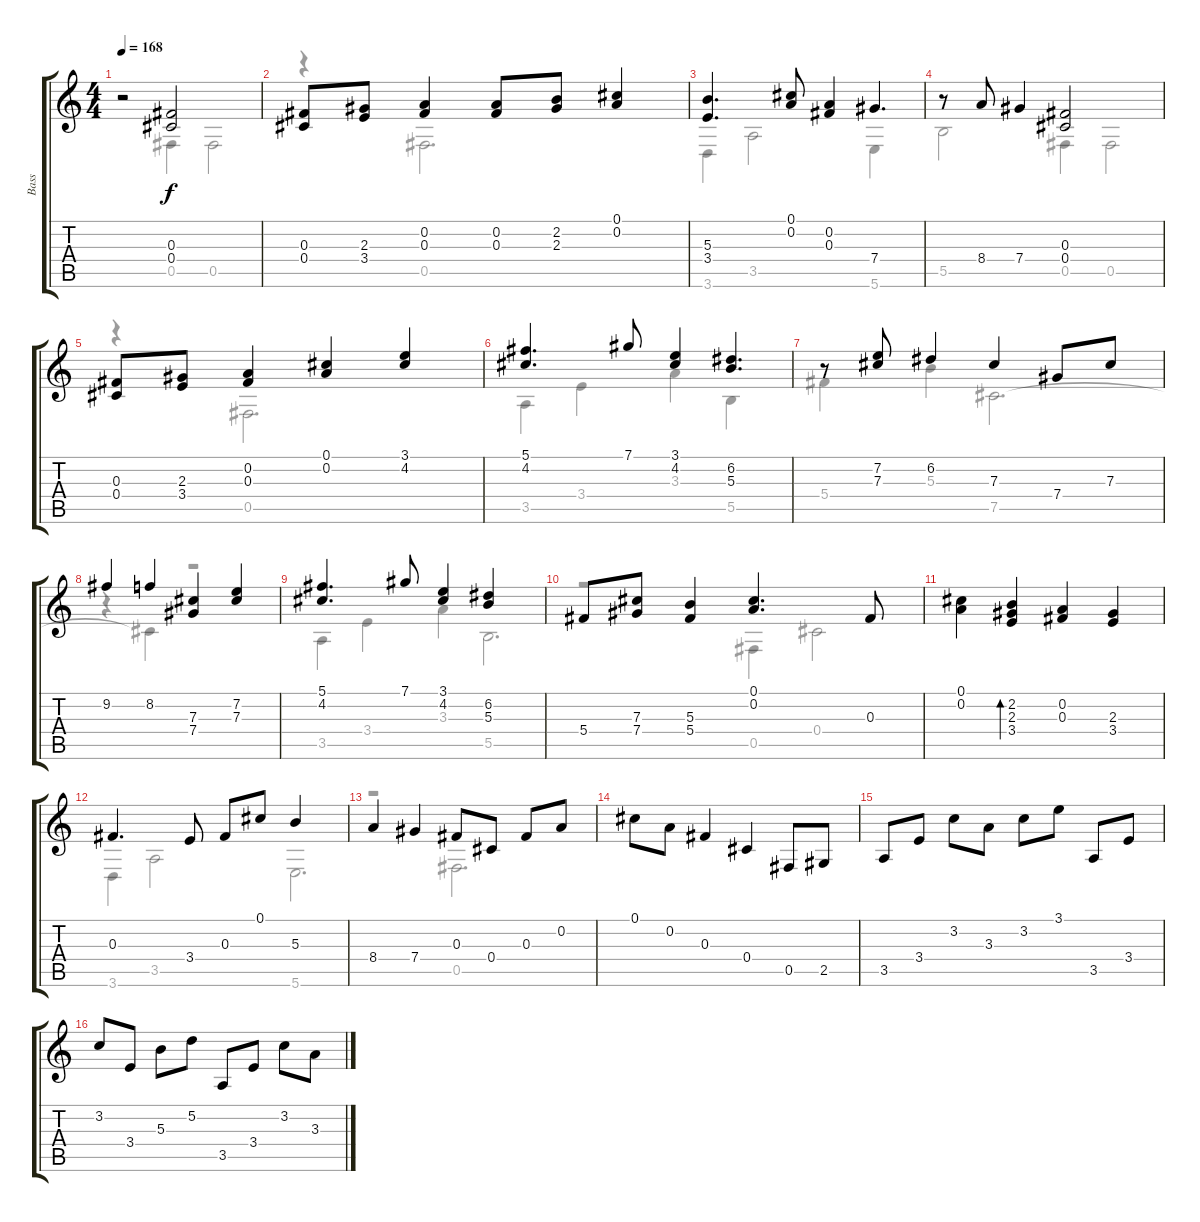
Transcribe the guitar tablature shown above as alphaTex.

\track ("Bass" "Bass") {instrument electricbassfinger}
\staff {score tabs}
\tuning (Db4 A3 Gb3 Db3 Gb2 B1) {hide}
\voice
\ts (4 4)
\tempo 168
\clef g2
\ks c
r.2{dy f} (0.3 0.4).2 |
(0.3 0.4).8 (2.3 3.4).8 (0.2 0.3).4 (0.2 0.3).8 (2.2 2.3).8 (0.1 0.2).4 |
(5.3 3.4).4{d} (0.1 0.2).8 (0.2 0.3).4 7.4.4{d} |
r.8 8.4.8 7.4.4 (0.3 0.4).2 |
(0.3 0.4).8 (2.3 3.4).8 (0.2 0.3).4 (0.1 0.2).4 (3.1 4.2).4 |
(5.1 4.2).4{d} 7.1.8 (3.1 4.2).4 (6.2 5.3).4{d} |
r.8 (7.2 7.3).8 6.2.4 7.3.4 7.4.8 7.3.8 |
9.2.4 8.2.4 (7.3 7.4).4 (7.2 7.3).4 |
(5.1 4.2).4{d} 7.1.8 (3.1 4.2).4 (6.2 5.3).4 |
5.4.8 (7.3 7.4).8 (5.3 5.4).4 (0.1 0.2).4{d} 0.3.8 |
(0.1 0.2).4 (2.2 2.3 3.4).4{bd 120} (0.2 0.3).4 (2.3 3.4).4 |
0.3.4{d} 3.4.8 0.3.8 0.1.8 5.3.4 |
8.4.4 7.4.4 0.3.8 0.4.8 0.3.8 0.2.8 |
0.1.8 0.2.8 0.3.4 0.4.4 0.5.8 2.5.8 |
3.5.8 3.4.8 3.2.8 3.3.8 3.2.8 3.1.8 3.5.8 3.4.8 |
3.2.8 3.4.8 5.3.8 5.2.8 3.5.8 3.4.8 3.2.8 3.3.8
\voice
\clef g2
\ottava regular
\simile none
\ks c
r.2{dy f} 0.5.4 0.5.2 |
r.4 0.5.2{d} |
3.6.4 3.5.2 5.6.4 |
5.5.2 0.5.4 0.5.2 |
r.4 0.5.2{d} |
3.5.4 3.4.4 3.3.4 5.5.4 |
5.4.4 5.3.4 7.5.2{d} |
r.4 7.5{t}.4 r.2 |
3.5.4 3.4.4 3.3.4 5.5.2{d} |
r.2 0.5.4 0.4.2 |
|
3.6.4 3.5.2 5.6.2{d} |
r.2 0.5.2{d} |
|
|
